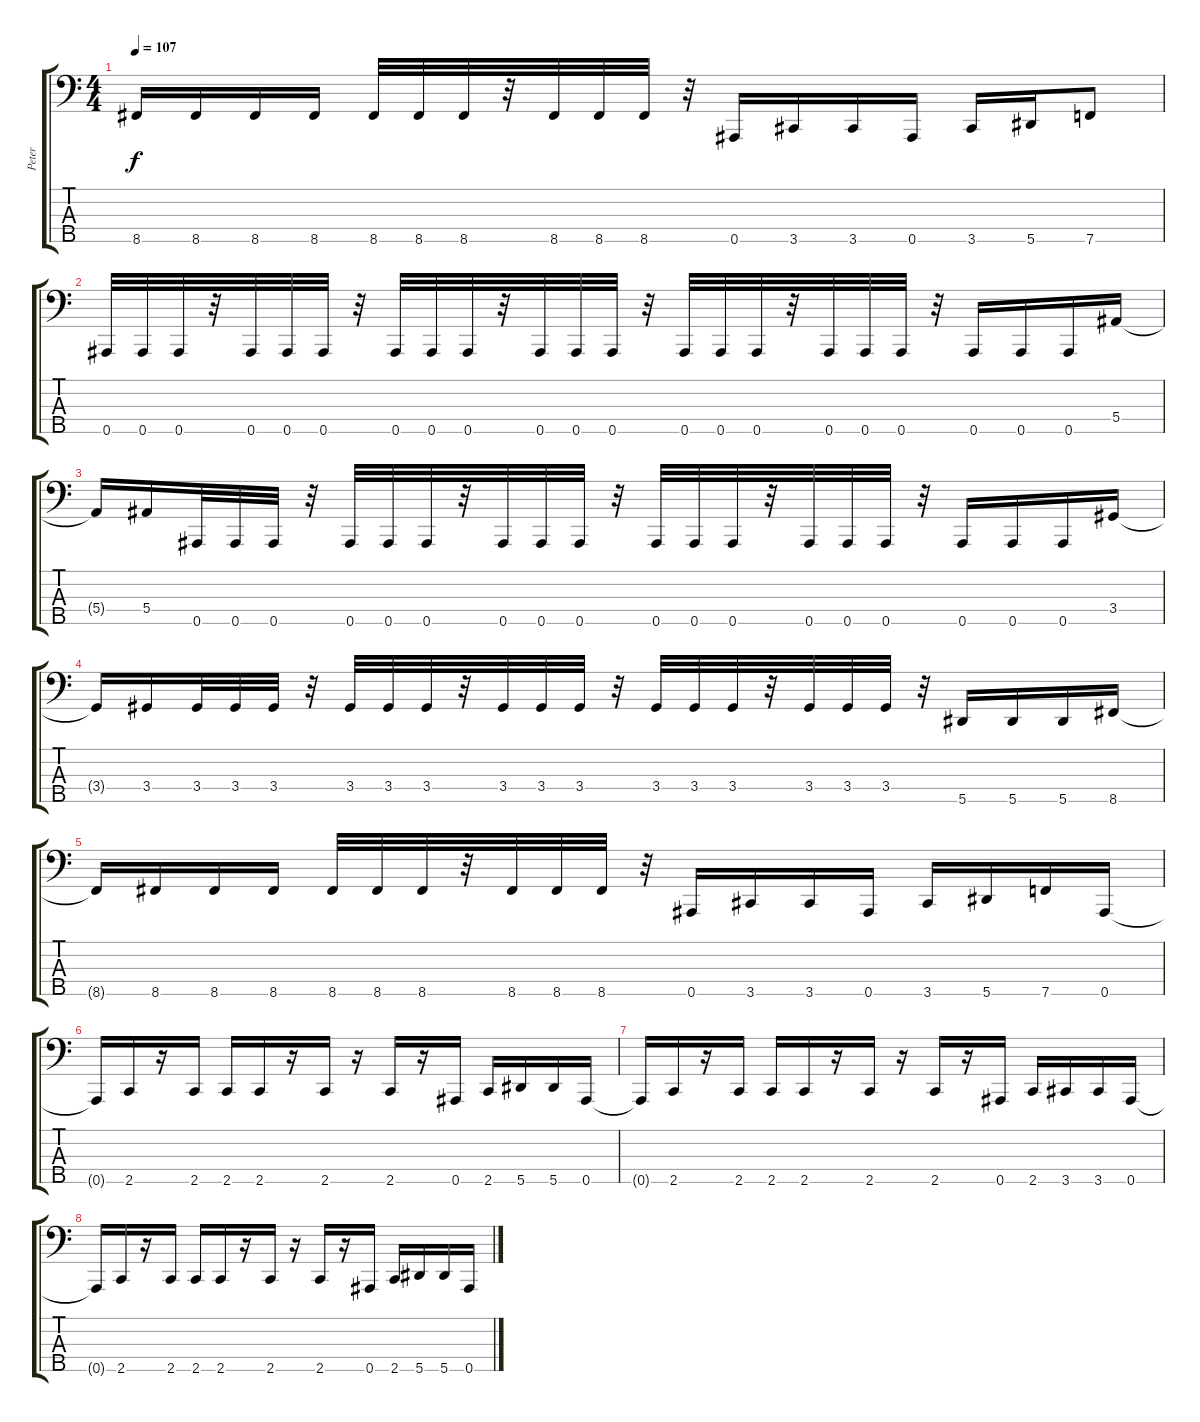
\track ("Peter" "Peter") {instrument electricbassfinger}
\staff {score tabs}
\tuning (G2 Eb2 Bb1 F1 Bb0) {hide}
\ts (4 4)
\tempo 107
\clef f4
\ks c
8.5{t}.16{dy f} 8.5.16 8.5.16 8.5.16 8.5.32 8.5.32 8.5.32 r.32 8.5.32 8.5.32 8.5.32 r.32 0.5.16 3.5.16 3.5.16 0.5.16 3.5.16 5.5.16 7.5.8 |
0.5.32 0.5.32 0.5.32 r.32 0.5.32 0.5.32 0.5.32 r.32 0.5.32 0.5.32 0.5.32 r.32 0.5.32 0.5.32 0.5.32 r.32 0.5.32 0.5.32 0.5.32 r.32 0.5.32 0.5.32 0.5.32 r.32 0.5.16 0.5.16 0.5.16 5.4.16 |
5.4{t}.16 5.4.16 0.5.32 0.5.32 0.5.32 r.32 0.5.32 0.5.32 0.5.32 r.32 0.5.32 0.5.32 0.5.32 r.32 0.5.32 0.5.32 0.5.32 r.32 0.5.32 0.5.32 0.5.32 r.32 0.5.16 0.5.16 0.5.16 3.4.16 |
3.4{t}.16 3.4.16 3.4.32 3.4.32 3.4.32 r.32 3.4.32 3.4.32 3.4.32 r.32 3.4.32 3.4.32 3.4.32 r.32 3.4.32 3.4.32 3.4.32 r.32 3.4.32 3.4.32 3.4.32 r.32 5.5.16 5.5.16 5.5.16 8.5.16 |
8.5{t}.16 8.5.16 8.5.16 8.5.16 8.5.32 8.5.32 8.5.32 r.32 8.5.32 8.5.32 8.5.32 r.32 0.5.16 3.5.16 3.5.16 0.5.16 3.5.16 5.5.16 7.5.16 0.5.16 |
0.5{t}.16 2.5.16 r.16 2.5.16 2.5.16 2.5.16 r.16 2.5.16 r.16 2.5.16 r.16 0.5.16 2.5.16 5.5.16 5.5.16 0.5.16 |
0.5{t}.16 2.5.16 r.16 2.5.16 2.5.16 2.5.16 r.16 2.5.16 r.16 2.5.16 r.16 0.5.16 2.5.16 3.5.16 3.5.16 0.5.16 |
0.5{t}.16 2.5.16 r.16 2.5.16 2.5.16 2.5.16 r.16 2.5.16 r.16 2.5.16 r.16 0.5.16 2.5.16 5.5.16 5.5.16 0.5.16
